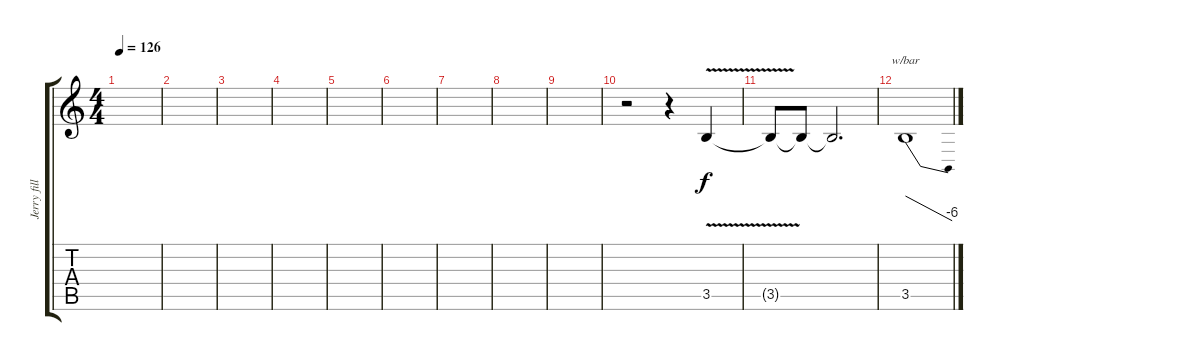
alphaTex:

\track ("Jerry fills" "Jerry fill") {instrument overdrivenguitar}
\staff {score tabs}
\tuning (Eb4 Bb3 Gb3 Db3 Ab2 Db2) {hide}
\ts (4 4)
\tempo 127
\tempo 126
\clef g2
\ks c
|
|
|
|
|
|
|
|
|
r.2 r.4 3.5{v}.4{volume 0} |
3.5{t}.8 3.5{t}.8 3.5{t}.2{d} |
3.5.1{tbe (dive default 0 0 60 -24)}
